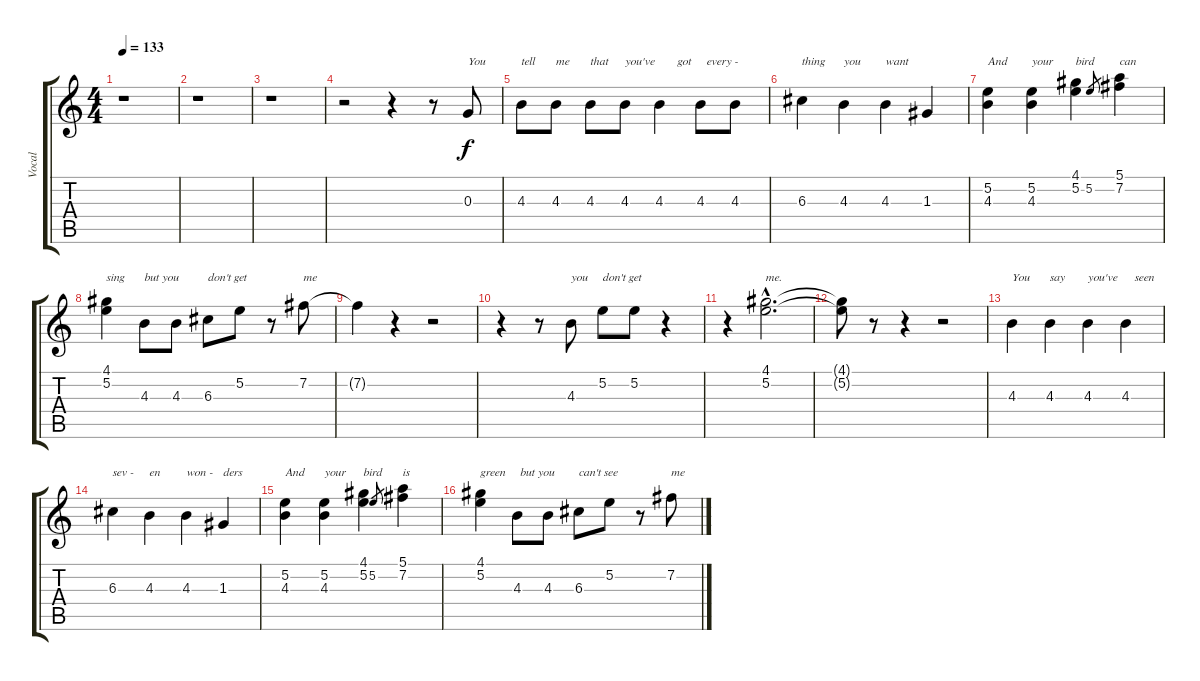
\track ("Vocal" "Vocal") {instrument electricguitarjazz}
\staff {score tabs}
\tuning (E4 B3 G3 D3 A2 E2) {hide}
\ts (4 4)
\tempo 133
\clef g2
\ks c
r.1{dy f instrument electricguitarjazz} |
r.1 |
r.1 |
r.2 r.4 r.8 0.3.8{txt "You"} |
4.3.8{txt "tell"} 4.3.8{txt "me"} 4.3.8{txt "that"} 4.3.8{txt "you've"} 4.3.4{txt "      got"} 4.3.8{txt "  every -"} 4.3.8 |
6.3.4{txt "thing"} 4.3.4{txt "you"} 4.3.4{txt "want"} 1.3.4 |
(5.2 4.3).4{txt "And"} (5.2 4.3).4{txt "your"} (4.1 5.2).4{txt "bird"} 5.2.8{gr} (5.1 7.2).4{txt "can"} |
(4.1 5.2).4{txt "sing"} 4.3.8{txt "but you"} 4.3.8 6.3.8{txt "don't get"} 5.2.8 r.8 7.2.8{txt "me"} |
7.2{t}.4 r.4 r.2 |
r.4 r.8 4.3.8{txt "you"} 5.2.8{txt "don't get"} 5.2.8 r.4 |
r.4 (4.1{hac} 5.2{hac}).2{d txt "me."} |
(4.1{t} 5.2{t}).8 r.8 r.4 r.2 |
4.3.4{txt "You"} 4.3.4{txt "say"} 4.3.4{txt "you've"} 4.3.4{txt "   seen"} |
6.3.4{txt "sev -"} 4.3.4{txt "en"} 4.3.4{txt "won -"} 1.3.4{txt "ders"} |
(5.2 4.3).4{txt "And"} (5.2 4.3).4{txt "your"} (4.1 5.2).4{txt "bird"} 5.2.8{gr} (5.1 7.2).4{txt "is"} |
(4.1 5.2).4{txt "green"} 4.3.8{txt " but you"} 4.3.8 6.3.8{txt "can't see"} 5.2.8 r.8 7.2.8{txt "me"}
